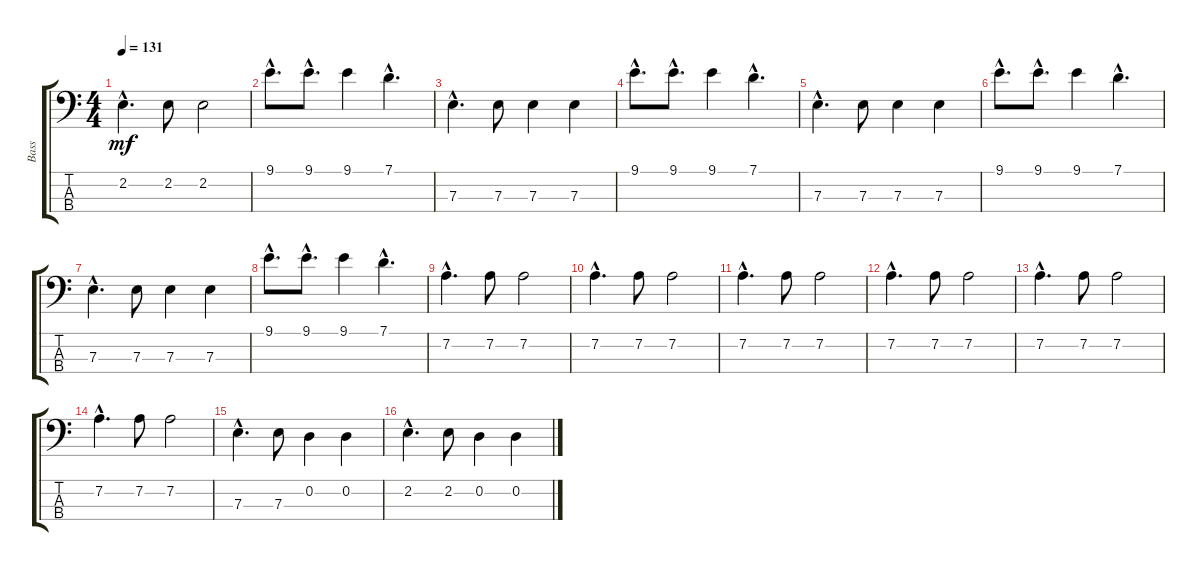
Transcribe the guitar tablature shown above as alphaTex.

\track ("Bass" "Bass") {instrument electricbassfinger}
\staff {score tabs}
\tuning (G2 D2 A1 E1) {hide}
\ts (4 4)
\tempo 131
\clef f4
\ks c
2.2{hac}.4{d dy mf} 2.2.8 2.2.2 |
9.1{hac}.8{d} 9.1{hac}.8{d} 9.1.4 7.1{hac}.4{d} |
7.3{hac}.4{d} 7.3.8 7.3.4 7.3.4 |
9.1{hac}.8{d} 9.1{hac}.8{d} 9.1.4 7.1{hac}.4{d} |
7.3{hac}.4{d} 7.3.8 7.3.4 7.3.4 |
9.1{hac}.8{d} 9.1{hac}.8{d} 9.1.4 7.1{hac}.4{d} |
7.3{hac}.4{d} 7.3.8 7.3.4 7.3.4 |
9.1{hac}.8{d} 9.1{hac}.8{d} 9.1.4 7.1{hac}.4{d} |
7.2{hac}.4{d} 7.2.8 7.2.2 |
7.2{hac}.4{d} 7.2.8 7.2.2 |
7.2{hac}.4{d} 7.2.8 7.2.2 |
7.2{hac}.4{d} 7.2.8 7.2.2 |
7.2{hac}.4{d} 7.2.8 7.2.2 |
7.2{hac}.4{d} 7.2.8 7.2.2 |
7.3{hac}.4{d} 7.3.8 0.2.4 0.2.4 |
2.2{hac}.4{d} 2.2.8 0.2.4 0.2.4
